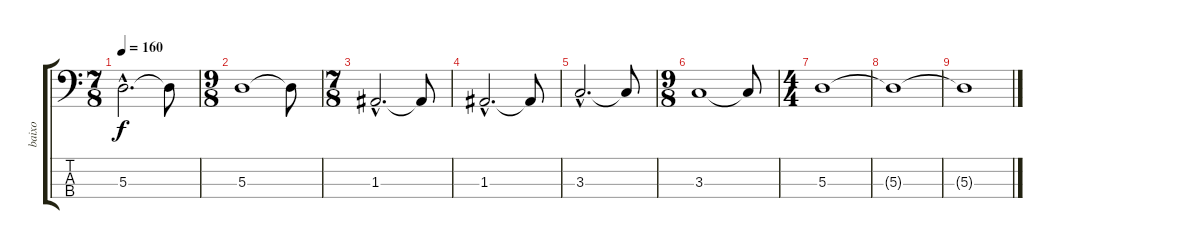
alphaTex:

\track ("baixo" "baixo") {instrument electricbassfinger}
\staff {score tabs}
\tuning (G2 D2 A1 E1) {hide}
\ts (7 8)
\tempo 160
\clef f4
\ks c
5.3{hac}.2{d dy f} 5.3{t}.8 |
\ts (9 8)
5.3.1 5.3{t}.8 |
\ts (7 8)
1.3{hac}.2{d} 1.3{t}.8 |
1.3{hac}.2{d} 1.3{t}.8 |
3.3{hac}.2{d} 3.3{t}.8 |
\ts (9 8)
3.3.1 3.3{t}.8 |
\ts (4 4)
5.3.1{volume 0} |
5.3{t}.1 |
5.3{t}.1
